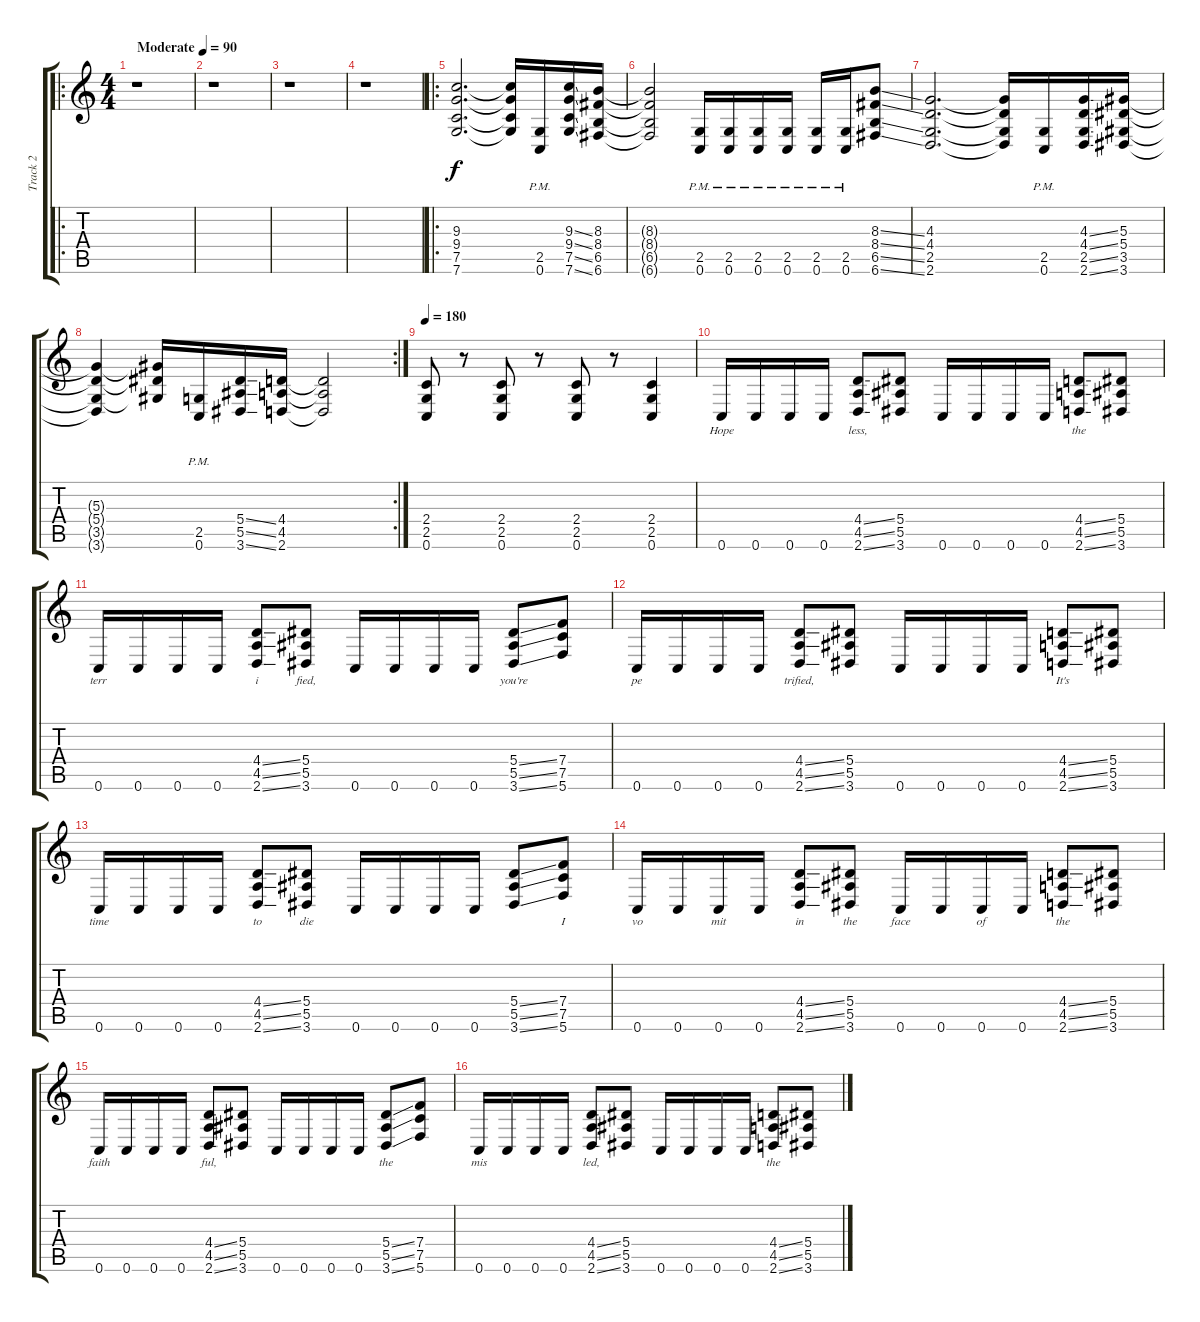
\track ("Track 2" "Track 2") {instrument distortionguitar}
\staff {score tabs}
\tuning (C4 G3 Eb3 Bb2 F2 C2) {hide}
\ro
\ts (4 4)
\tempo (90 "Moderate")
\clef g2
\ks c
r.1{dy f instrument distortionguitar} |
r.1 |
r.1 |
r.1 |
\ro
(9.3 9.4 7.5 7.6).2{d} (9.3{t} 9.4{t} 7.5{t} 7.6{t}).16 (2.5{pm} 0.6{pm}).16 (9.3{ss} 9.4{ss} 7.5{ss} 7.6{ss}).16 (8.3 8.4 6.5 6.6).16 |
(8.3{t} 8.4{t} 6.5{t} 6.6{t}).2 (2.5{pm} 0.6{pm}).16 (2.5{pm} 0.6{pm}).16 (2.5{pm} 0.6{pm}).16 (2.5{pm} 0.6{pm}).16 (2.5{pm} 0.6{pm}).16 (2.5{pm} 0.6{pm}).16 (8.3{ss} 8.4{ss} 6.5{ss} 6.6{ss}).8 |
(4.3 4.4 2.5 2.6).2{d} (4.3{t} 4.4{t} 2.5{t} 2.6{t}).16 (2.5{pm} 0.6{pm}).16 (4.3{ss} 4.4{ss} 2.5{ss} 2.6{ss}).16 (5.3 5.4 3.5 3.6).16 |
\rc 2
(5.3{t} 5.4{t} 3.5{t} 3.6{t}).4 (5.3{t} 5.4{t} 3.5{t}).16 (2.5{pm} 0.6{pm}).16 (5.4{ss} 5.5{ss} 3.6{ss}).16 (4.4 4.5 2.6).16 (4.4{t} 4.5{t} 2.6{t}).2 |
\tempo 180
(2.4 2.5 0.6).8 r.8 (2.4 2.5 0.6).8 r.8 (2.4 2.5 0.6).8 r.8 (2.4 2.5 0.6).4 |
0.6.16{lyrics (0 "Hope") lyrics (1 "") lyrics (2 "") lyrics (3 "") lyrics (4 "")} 0.6.16{lyrics (0 "") lyrics (1 "") lyrics (2 "") lyrics (3 "") lyrics (4 "")} 0.6.16{lyrics (0 "") lyrics (1 "") lyrics (2 "") lyrics (3 "") lyrics (4 "")} 0.6.16{lyrics (0 "") lyrics (1 "") lyrics (2 "") lyrics (3 "") lyrics (4 "")} (4.4{ss} 4.5{ss} 2.6{ss}).8{lyrics (0 "less,") lyrics (1 "") lyrics (2 "") lyrics (3 "") lyrics (4 "")} (5.4 5.5 3.6).8{lyrics (0 "") lyrics (1 "") lyrics (2 "") lyrics (3 "") lyrics (4 "")} 0.6.16{lyrics (0 "") lyrics (1 "") lyrics (2 "") lyrics (3 "") lyrics (4 "")} 0.6.16{lyrics (0 "") lyrics (1 "") lyrics (2 "") lyrics (3 "") lyrics (4 "")} 0.6.16{lyrics (0 "") lyrics (1 "") lyrics (2 "") lyrics (3 "") lyrics (4 "")} 0.6.16{lyrics (0 "") lyrics (1 "") lyrics (2 "") lyrics (3 "") lyrics (4 "")} (4.4{ss} 4.5{ss} 2.6{ss}).8{lyrics (0 "the") lyrics (1 "") lyrics (2 "") lyrics (3 "") lyrics (4 "")} (5.4 5.5 3.6).8{lyrics (0 "") lyrics (1 "") lyrics (2 "") lyrics (3 "") lyrics (4 "")} |
0.6.16{lyrics (0 "terr") lyrics (1 "") lyrics (2 "") lyrics (3 "") lyrics (4 "")} 0.6.16{lyrics (0 "") lyrics (1 "") lyrics (2 "") lyrics (3 "") lyrics (4 "")} 0.6.16{lyrics (0 "") lyrics (1 "") lyrics (2 "") lyrics (3 "") lyrics (4 "")} 0.6.16{lyrics (0 "") lyrics (1 "") lyrics (2 "") lyrics (3 "") lyrics (4 "")} (4.4{ss} 4.5{ss} 2.6{ss}).8{lyrics (0 "i") lyrics (1 "") lyrics (2 "") lyrics (3 "") lyrics (4 "")} (5.4 5.5 3.6).8{lyrics (0 "fied,") lyrics (1 "") lyrics (2 "") lyrics (3 "") lyrics (4 "")} 0.6.16{lyrics (0 "") lyrics (1 "") lyrics (2 "") lyrics (3 "") lyrics (4 "")} 0.6.16{lyrics (0 "") lyrics (1 "") lyrics (2 "") lyrics (3 "") lyrics (4 "")} 0.6.16{lyrics (0 "") lyrics (1 "") lyrics (2 "") lyrics (3 "") lyrics (4 "")} 0.6.16{lyrics (0 "") lyrics (1 "") lyrics (2 "") lyrics (3 "") lyrics (4 "")} (5.4{ss} 5.5{ss} 3.6{ss}).8{lyrics (0 "you're") lyrics (1 "") lyrics (2 "") lyrics (3 "") lyrics (4 "")} (7.4 7.5 5.6).8{lyrics (0 "") lyrics (1 "") lyrics (2 "") lyrics (3 "") lyrics (4 "")} |
0.6.16{lyrics (0 "pe") lyrics (1 "") lyrics (2 "") lyrics (3 "") lyrics (4 "")} 0.6.16{lyrics (0 "") lyrics (1 "") lyrics (2 "") lyrics (3 "") lyrics (4 "")} 0.6.16{lyrics (0 "") lyrics (1 "") lyrics (2 "") lyrics (3 "") lyrics (4 "")} 0.6.16{lyrics (0 "") lyrics (1 "") lyrics (2 "") lyrics (3 "") lyrics (4 "")} (4.4{ss} 4.5{ss} 2.6{ss}).8{lyrics (0 "trified,") lyrics (1 "") lyrics (2 "") lyrics (3 "") lyrics (4 "")} (5.4 5.5 3.6).8{lyrics (0 "") lyrics (1 "") lyrics (2 "") lyrics (3 "") lyrics (4 "")} 0.6.16{lyrics (0 "") lyrics (1 "") lyrics (2 "") lyrics (3 "") lyrics (4 "")} 0.6.16{lyrics (0 "") lyrics (1 "") lyrics (2 "") lyrics (3 "") lyrics (4 "")} 0.6.16{lyrics (0 "") lyrics (1 "") lyrics (2 "") lyrics (3 "") lyrics (4 "")} 0.6.16{lyrics (0 "") lyrics (1 "") lyrics (2 "") lyrics (3 "") lyrics (4 "")} (4.4{ss} 4.5{ss} 2.6{ss}).8{lyrics (0 "It's") lyrics (1 "") lyrics (2 "") lyrics (3 "") lyrics (4 "")} (5.4 5.5 3.6).8{lyrics (0 "") lyrics (1 "") lyrics (2 "") lyrics (3 "") lyrics (4 "")} |
0.6.16{lyrics (0 "time") lyrics (1 "") lyrics (2 "") lyrics (3 "") lyrics (4 "")} 0.6.16{lyrics (0 "") lyrics (1 "") lyrics (2 "") lyrics (3 "") lyrics (4 "")} 0.6.16{lyrics (0 "") lyrics (1 "") lyrics (2 "") lyrics (3 "") lyrics (4 "")} 0.6.16{lyrics (0 "") lyrics (1 "") lyrics (2 "") lyrics (3 "") lyrics (4 "")} (4.4{ss} 4.5{ss} 2.6{ss}).8{lyrics (0 "to") lyrics (1 "") lyrics (2 "") lyrics (3 "") lyrics (4 "")} (5.4 5.5 3.6).8{lyrics (0 "die") lyrics (1 "") lyrics (2 "") lyrics (3 "") lyrics (4 "")} 0.6.16{lyrics (0 "") lyrics (1 "") lyrics (2 "") lyrics (3 "") lyrics (4 "")} 0.6.16{lyrics (0 "") lyrics (1 "") lyrics (2 "") lyrics (3 "") lyrics (4 "")} 0.6.16{lyrics (0 "") lyrics (1 "") lyrics (2 "") lyrics (3 "") lyrics (4 "")} 0.6.16{lyrics (0 "") lyrics (1 "") lyrics (2 "") lyrics (3 "") lyrics (4 "")} (5.4{ss} 5.5{ss} 3.6{ss}).8{lyrics (0 "") lyrics (1 "") lyrics (2 "") lyrics (3 "") lyrics (4 "")} (7.4 7.5 5.6).8{lyrics (0 "I") lyrics (1 "") lyrics (2 "") lyrics (3 "") lyrics (4 "")} |
0.6.16{lyrics (0 "vo") lyrics (1 "") lyrics (2 "") lyrics (3 "") lyrics (4 "")} 0.6.16{lyrics (0 "") lyrics (1 "") lyrics (2 "") lyrics (3 "") lyrics (4 "")} 0.6.16{lyrics (0 "mit") lyrics (1 "") lyrics (2 "") lyrics (3 "") lyrics (4 "")} 0.6.16{lyrics (0 "") lyrics (1 "") lyrics (2 "") lyrics (3 "") lyrics (4 "")} (4.4{ss} 4.5{ss} 2.6{ss}).8{lyrics (0 "in") lyrics (1 "") lyrics (2 "") lyrics (3 "") lyrics (4 "")} (5.4 5.5 3.6).8{lyrics (0 "the") lyrics (1 "") lyrics (2 "") lyrics (3 "") lyrics (4 "")} 0.6.16{lyrics (0 "face") lyrics (1 "") lyrics (2 "") lyrics (3 "") lyrics (4 "")} 0.6.16{lyrics (0 "") lyrics (1 "") lyrics (2 "") lyrics (3 "") lyrics (4 "")} 0.6.16{lyrics (0 "of") lyrics (1 "") lyrics (2 "") lyrics (3 "") lyrics (4 "")} 0.6.16{lyrics (0 "") lyrics (1 "") lyrics (2 "") lyrics (3 "") lyrics (4 "")} (4.4{ss} 4.5{ss} 2.6{ss}).8{lyrics (0 "the") lyrics (1 "") lyrics (2 "") lyrics (3 "") lyrics (4 "")} (5.4 5.5 3.6).8{lyrics (0 "") lyrics (1 "") lyrics (2 "") lyrics (3 "") lyrics (4 "")} |
0.6.16{lyrics (0 "faith") lyrics (1 "") lyrics (2 "") lyrics (3 "") lyrics (4 "")} 0.6.16{lyrics (0 "") lyrics (1 "") lyrics (2 "") lyrics (3 "") lyrics (4 "")} 0.6.16{lyrics (0 "") lyrics (1 "") lyrics (2 "") lyrics (3 "") lyrics (4 "")} 0.6.16{lyrics (0 "") lyrics (1 "") lyrics (2 "") lyrics (3 "") lyrics (4 "")} (4.4{ss} 4.5{ss} 2.6{ss}).8{lyrics (0 "ful,") lyrics (1 "") lyrics (2 "") lyrics (3 "") lyrics (4 "")} (5.4 5.5 3.6).8{lyrics (0 "") lyrics (1 "") lyrics (2 "") lyrics (3 "") lyrics (4 "")} 0.6.16{lyrics (0 "") lyrics (1 "") lyrics (2 "") lyrics (3 "") lyrics (4 "")} 0.6.16{lyrics (0 "") lyrics (1 "") lyrics (2 "") lyrics (3 "") lyrics (4 "")} 0.6.16{lyrics (0 "") lyrics (1 "") lyrics (2 "") lyrics (3 "") lyrics (4 "")} 0.6.16{lyrics (0 "") lyrics (1 "") lyrics (2 "") lyrics (3 "") lyrics (4 "")} (5.4{ss} 5.5{ss} 3.6{ss}).8{lyrics (0 "the") lyrics (1 "") lyrics (2 "") lyrics (3 "") lyrics (4 "")} (7.4 7.5 5.6).8{lyrics (0 "") lyrics (1 "") lyrics (2 "") lyrics (3 "") lyrics (4 "")} |
0.6.16{lyrics (0 "mis") lyrics (1 "") lyrics (2 "") lyrics (3 "") lyrics (4 "")} 0.6.16{lyrics (0 "") lyrics (1 "") lyrics (2 "") lyrics (3 "") lyrics (4 "")} 0.6.16{lyrics (0 "") lyrics (1 "") lyrics (2 "") lyrics (3 "") lyrics (4 "")} 0.6.16{lyrics (0 "") lyrics (1 "") lyrics (2 "") lyrics (3 "") lyrics (4 "")} (4.4{ss} 4.5{ss} 2.6{ss}).8{lyrics (0 "led,") lyrics (1 "") lyrics (2 "") lyrics (3 "") lyrics (4 "")} (5.4 5.5 3.6).8{lyrics (0 "") lyrics (1 "") lyrics (2 "") lyrics (3 "") lyrics (4 "")} 0.6.16{lyrics (0 "") lyrics (1 "") lyrics (2 "") lyrics (3 "") lyrics (4 "")} 0.6.16{lyrics (0 "") lyrics (1 "") lyrics (2 "") lyrics (3 "") lyrics (4 "")} 0.6.16{lyrics (0 "") lyrics (1 "") lyrics (2 "") lyrics (3 "") lyrics (4 "")} 0.6.16{lyrics (0 "") lyrics (1 "") lyrics (2 "") lyrics (3 "") lyrics (4 "")} (4.4{ss} 4.5{ss} 2.6{ss}).8{lyrics (0 "the") lyrics (1 "") lyrics (2 "") lyrics (3 "") lyrics (4 "")} (5.4 5.5 3.6).8{lyrics (0 "") lyrics (1 "") lyrics (2 "") lyrics (3 "") lyrics (4 "")}
